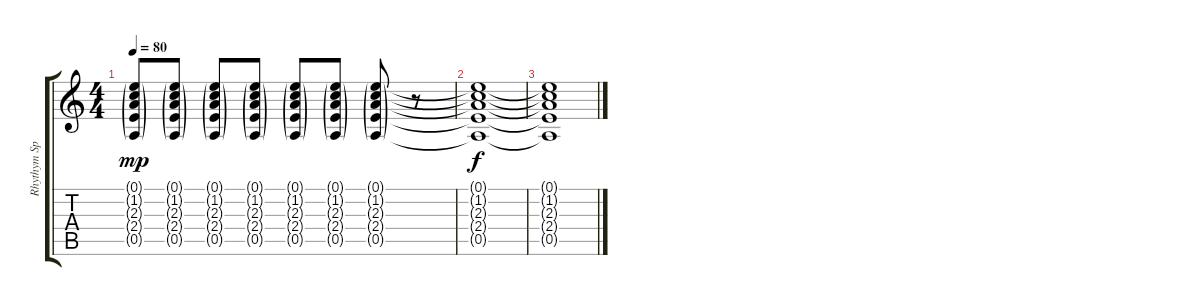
\track ("Rhythym Spanish Guitar" "Rhythym Sp") {instrument acousticguitarnylon}
\staff {score tabs}
\tuning (E4 B3 G3 D3 A2 E2) {hide}
\ts (4 4)
\tempo 80
\clef g2
\ks c
(0.1{g} 1.2{g} 2.3{g} 2.4{g} 0.5{g}).8{dy mp} (0.1{g} 1.2{g} 2.3{g} 2.4{g} 0.5{g}).8 (0.1{g} 1.2{g} 2.3{g} 2.4{g} 0.5{g}).8 (0.1{g} 1.2{g} 2.3{g} 2.4{g} 0.5{g}).8 (0.1{g} 1.2{g} 2.3{g} 2.4{g} 0.5{g}).8 (0.1{g} 1.2{g} 2.3{g} 2.4{g} 0.5{g}).8 (0.1{g} 1.2{g} 2.3{g} 2.4{g} 0.5{g}).8 r.8 |
(0.1{t} 1.2{t} 2.3{t} 2.4{t} 0.5{t}).1{dy f} |
(0.1{t} 1.2{t} 2.3{t} 2.4{t} 0.5{t}).1
